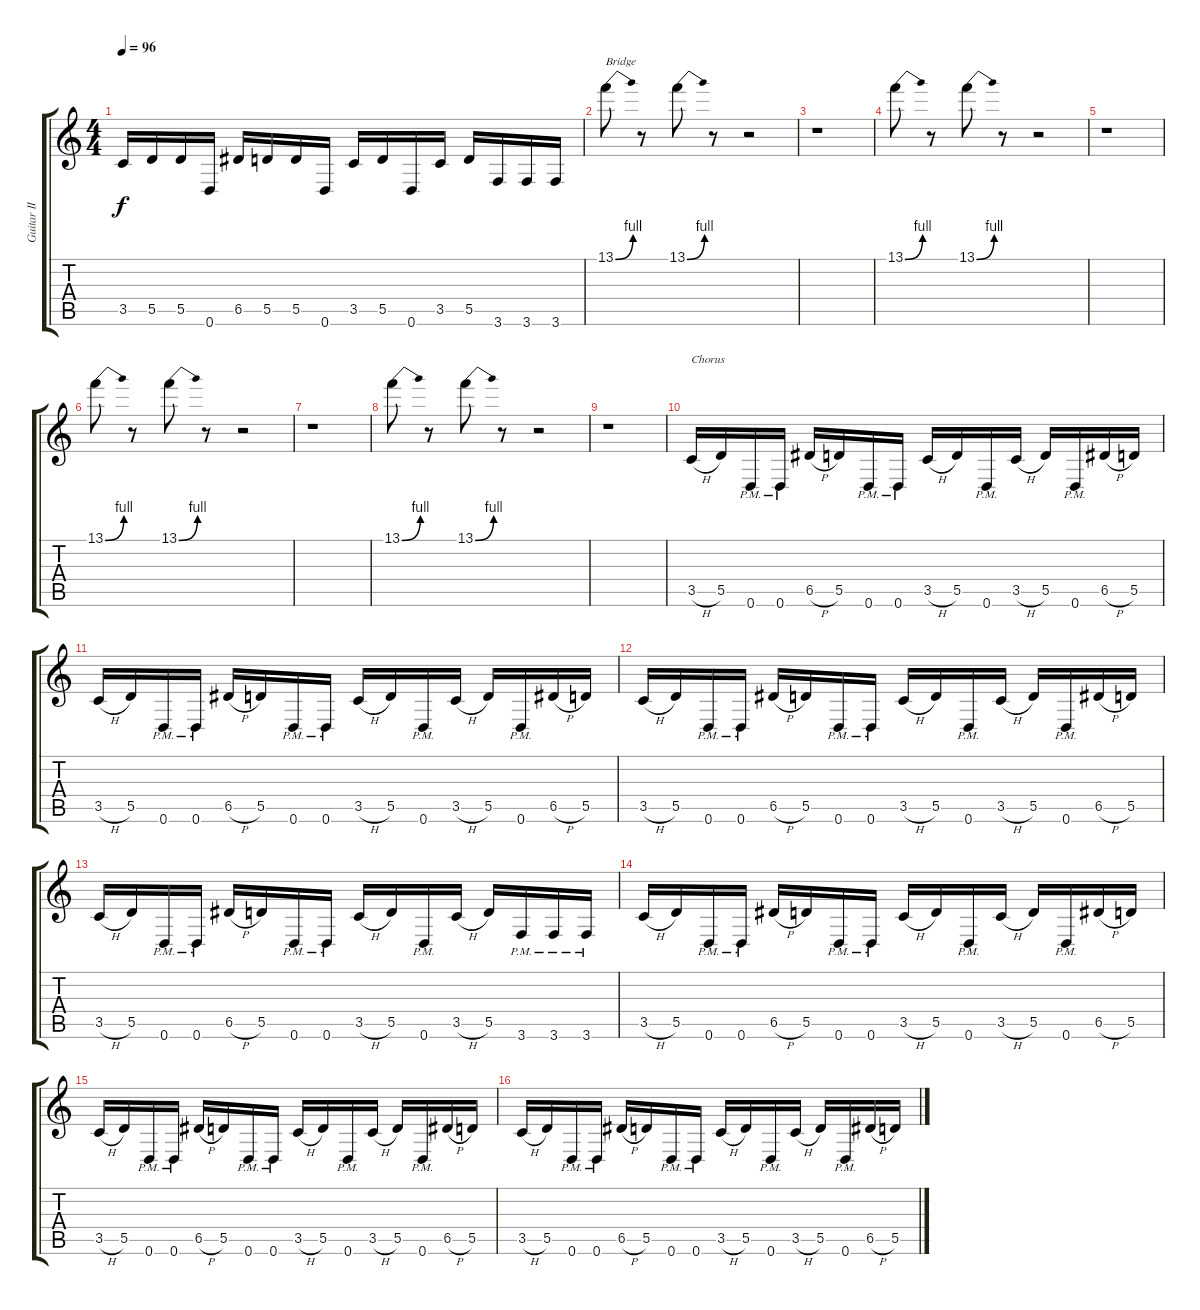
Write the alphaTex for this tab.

\track ("Guitar II" "Guitar II") {instrument distortionguitar}
\staff {score tabs}
\tuning (E4 B3 G3 D3 A2 D2) {hide}
\ts (4 4)
\tempo 96
\clef g2
\ks c
3.5.16{dy f} 5.5.16 5.5.16 0.6.16 6.5.16 5.5.16 5.5.16 0.6.16 3.5.16 5.5.16 0.6.16 3.5.16 5.5.16 3.6.16 3.6.16 3.6.16 |
13.1{be (bend 0 0 60 4)}.8{txt "Bridge" volume 10 instrument distortionguitar} r.8 13.1{be (bend 0 0 60 4)}.8 r.8 r.2 |
r.1 |
13.1{be (bend 0 0 60 4)}.8 r.8 13.1{be (bend 0 0 60 4)}.8 r.8 r.2 |
r.1 |
13.1{be (bend 0 0 60 4)}.8 r.8 13.1{be (bend 0 0 60 4)}.8 r.8 r.2 |
r.1 |
13.1{be (bend 0 0 60 4)}.8 r.8 13.1{be (bend 0 0 60 4)}.8 r.8 r.2 |
r.1 |
3.5{h}.16{txt "Chorus" volume 14} 5.5.16 0.6{pm}.16 0.6{pm}.16 6.5{h}.16 5.5.16 0.6{pm}.16 0.6{pm}.16 3.5{h}.16 5.5.16 0.6{pm}.16 3.5{h}.16 5.5.16 0.6{pm}.16 6.5{h}.16 5.5.16 |
3.5{h}.16 5.5.16 0.6{pm}.16 0.6{pm}.16 6.5{h}.16 5.5.16 0.6{pm}.16 0.6{pm}.16 3.5{h}.16 5.5.16 0.6{pm}.16 3.5{h}.16 5.5.16 0.6{pm}.16 6.5{h}.16 5.5.16 |
3.5{h}.16 5.5.16 0.6{pm}.16 0.6{pm}.16 6.5{h}.16 5.5.16 0.6{pm}.16 0.6{pm}.16 3.5{h}.16 5.5.16 0.6{pm}.16 3.5{h}.16 5.5.16 0.6{pm}.16 6.5{h}.16 5.5.16 |
3.5{h}.16 5.5.16 0.6{pm}.16 0.6{pm}.16 6.5{h}.16 5.5.16 0.6{pm}.16 0.6{pm}.16 3.5{h}.16 5.5.16 0.6{pm}.16 3.5{h}.16 5.5.16 3.6{pm}.16 3.6{pm}.16 3.6{pm}.16 |
3.5{h}.16 5.5.16 0.6{pm}.16 0.6{pm}.16 6.5{h}.16 5.5.16 0.6{pm}.16 0.6{pm}.16 3.5{h}.16 5.5.16 0.6{pm}.16 3.5{h}.16 5.5.16 0.6{pm}.16 6.5{h}.16 5.5.16 |
3.5{h}.16 5.5.16 0.6{pm}.16 0.6{pm}.16 6.5{h}.16 5.5.16 0.6{pm}.16 0.6{pm}.16 3.5{h}.16 5.5.16 0.6{pm}.16 3.5{h}.16 5.5.16 0.6{pm}.16 6.5{h}.16 5.5.16 |
3.5{h}.16 5.5.16 0.6{pm}.16 0.6{pm}.16 6.5{h}.16 5.5.16 0.6{pm}.16 0.6{pm}.16 3.5{h}.16 5.5.16 0.6{pm}.16 3.5{h}.16 5.5.16 0.6{pm}.16 6.5{h}.16 5.5.16
